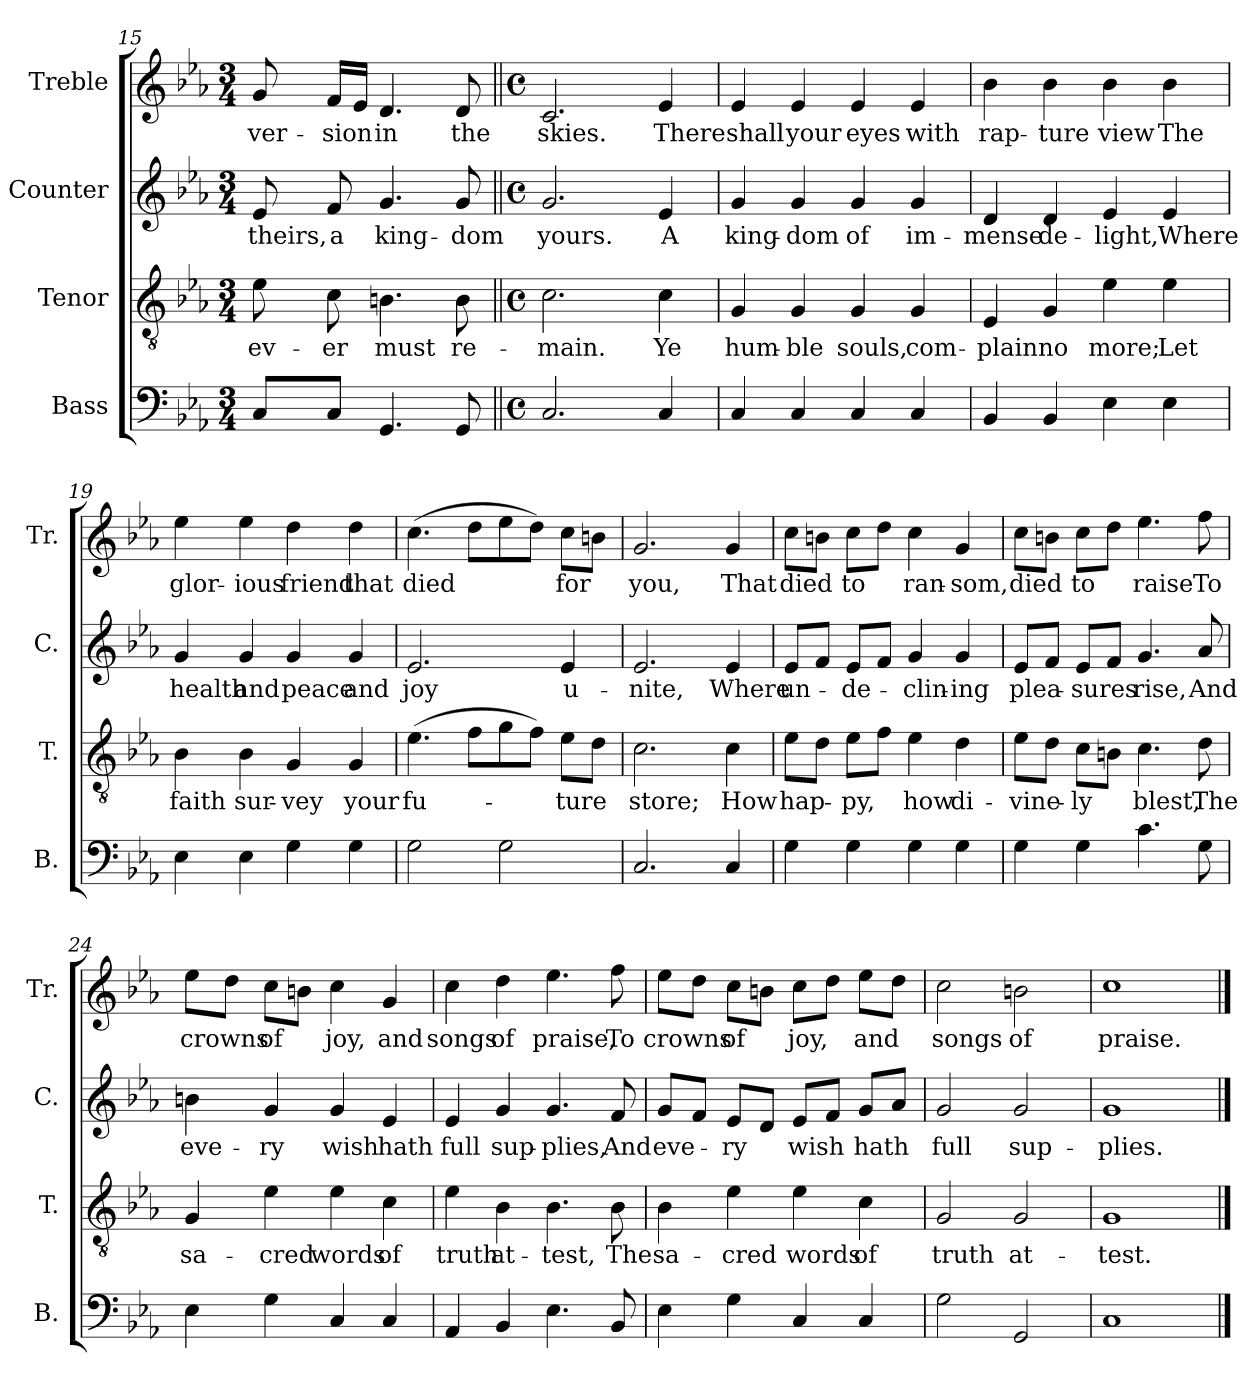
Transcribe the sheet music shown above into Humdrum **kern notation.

**kern	**kern	**text	**kern	**text	**kern	**text
*part4	*part3	*part3	*part2	*part2	*part1	*part1
*staff4	*staff3	*staff3	*staff2	*staff2	*staff1	*staff1
*I"Bass	*I"Tenor	*	*I"Counter	*	*I"Treble	*
*I'B.	*I'T.	*	*I'C.	*	*I'Tr.	*
*clefF4	*clefGv2	*	*clefG2	*	*clefG2	*
*k[b-e-a-]	*k[b-e-a-]	*	*k[b-e-a-]	*	*k[b-e-a-]	*
*M3/4	*M3/4	*	*M3/4	*	*M3/4	*
=15	=15	=15	=15	=15	=15	=15
8C/L	8e-\	-ev-	8e-/	theirs,	8g/	-ver-
8C/J	8c\	-er	8f/	a	16f/LL	-sion
.	.	.	.	.	16e-/JJ	.
4.GG/	4.Bn\	must	4.g/	king-	4.d/	in
8GG/	8B\	re-	8g/	-dom	8d/	the
=16||	=16||	=16||	=16||	=16||	=16||	=16||
*M4/4	*M4/4	*	*M4/4	*	*M4/4	*
*met(c)	*met(c)	*	*met(c)	*	*met(c)	*
2.C/	2.c\	-main.	2.g/	yours.	2.c/	skies.
4C/	4c\	Ye	4e-/	A	4e-/	There
!!LO:PB:g=z
=17	=17	=17	=17	=17	=17	=17
4C/	4G/	hum-	4g/	king-	4e-/	shall
4C/	4G/	-ble	4g/	-dom	4e-/	your
4C/	4G/	souls,	4g/	of	4e-/	eyes
4C/	4G/	com-	4g/	im-	4e-/	with
=18	=18	=18	=18	=18	=18	=18
4BB-/	4E-/	-plain	4d/	-mense	4b-\	rap-
4BB-/	4G/	no	4d/	de-	4b-\	-ture
4E-\	4e-\	more;	4e-/	-light,	4b-\	view
4E-\	4e-\	Let	4e-/	Where	4b-\	The
=19	=19	=19	=19	=19	=19	=19
4E-\	4B-\	faith	4g/	health	4ee-\	glor-
4E-\	4B-\	sur-	4g/	and	4ee-\	-ious
4G\	4G/	-vey	4g/	peace	4dd\	friend
4G\	4G/	your	4g/	and	4dd\	that
=20	=20	=20	=20	=20	=20	=20
2G\	(4.e-\	fu-	2.e-/	joy	(4.cc\	died
.	8f\L	.	.	.	8dd\L	.
2G\	8g\	.	.	.	8ee-\	.
.	8f\J)	.	.	.	8dd\J)	.
.	8e-\L	-ture	4e-/	u-	8cc\L	for
.	8d\J	.	.	.	8bn\J	.
!!LO:LB:g=z
=21	=21	=21	=21	=21	=21	=21
2.C/	2.c\	store;	2.e-/	-nite,	2.g/	you,
4C/	4c\	How	4e-/	Where	4g/	That
=22	=22	=22	=22	=22	=22	=22
4G\	8e-\L	hap-	8e-/L	un-	8cc\L	died
.	8d\J	.	8f/J	.	8bn\J	.
4G\	8e-\L	-py,	8e-/L	-de-	8cc\L	to
.	8f\J	.	8f/J	.	8dd\J	.
4G\	4e-\	how	4g/	-clin-	4cc\	ran-
4G\	4d\	di-	4g/	-ing	4g/	-som,
=23	=23	=23	=23	=23	=23	=23
4G\	8e-\L	-vine-	8e-/L	plea-	8cc\L	died
.	8d\J	.	8f/J	.	8bn\J	.
4G\	8c\L	-ly	8e-/L	-sures	8cc\L	to
.	8Bn\J	.	8f/J	.	8dd\J	.
4.c\	4.c\	blest,	4.g/	rise,	4.ee-\	raise
8G\	8d\	The	8a-/	And	8ff\	To
=24	=24	=24	=24	=24	=24	=24
4E-\	4G/	sa-	4bn\	eve-	8ee-\L	crowns
.	.	.	.	.	8dd\J	.
4G\	4e-\	-cred	4g/	-ry	8cc\L	of
.	.	.	.	.	8bn\J	.
4C/	4e-\	words	4g/	wish	4cc\	joy,
4C/	4c\	of	4e-/	hath	4g/	and
!!LO:LB:g=z
=25	=25	=25	=25	=25	=25	=25
4AA-/	4e-\	truth	4e-/	full	4cc\	songs
4BB-/	4B-\	at-	4g/	sup-	4dd\	of
4.E-\	4.B-\	-test,	4.g/	-plies,	4.ee-\	praise,
8BB-/	8B-\	The	8f/	And	8ff\	To
=26	=26	=26	=26	=26	=26	=26
4E-\	4B-\	sa-	8g/L	eve-	8ee-\L	crowns
.	.	.	8f/J	.	8dd\J	.
4G\	4e-\	-cred	8e-/L	-ry	8cc\L	of
.	.	.	8d/J	.	8bn\J	.
4C/	4e-\	words	8e-/L	wish	8cc\L	joy,
.	.	.	8f/J	.	8dd\J	.
4C/	4c\	of	8g/L	hath	8ee-\L	and
.	.	.	8a-/J	.	8dd\J	.
=27	=27	=27	=27	=27	=27	=27
2G\	2G/	truth	2g/	full	2cc\	songs
2GG/	2G/	at-	2g/	sup-	2bn\	of
=28	=28	=28	=28	=28	=28	=28
1C	1G	-test.	1g	-plies.	1cc	praise.
==	==	==	==	==	==	==
*-	*-	*-	*-	*-	*-	*-
